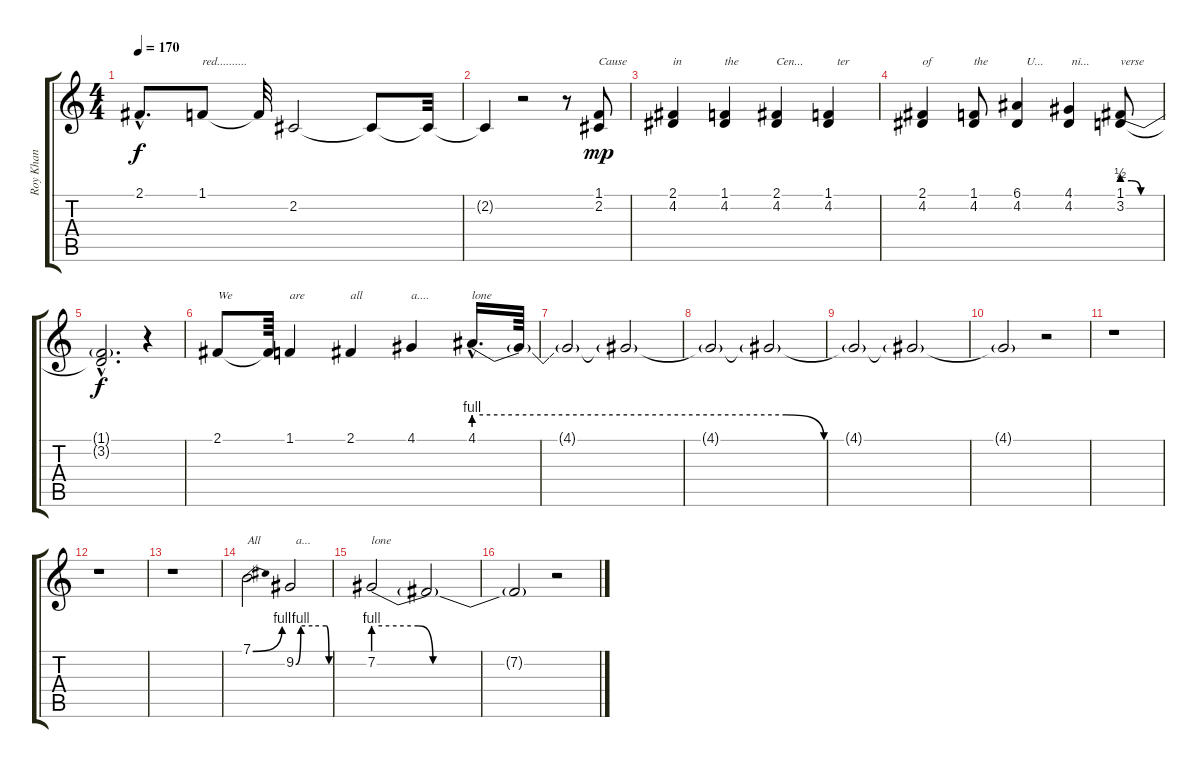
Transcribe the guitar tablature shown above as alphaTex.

\track ("Roy Khan" "Roy Khan") {instrument viola}
\staff {score tabs}
\tuning (E4 B3 G3 D3 A2 E2) {hide}
\ts (4 4)
\tempo 170
\clef g2
\ks c
2.1{hac t}.8{d dy f} 1.1.8{txt "red.........."} 1.1{t}.32 2.2.2 2.2{t}.8 2.2{t}.32 |
2.2{t}.4 r.2 r.8 (1.1 2.2).8{txt "Cause" dy mp} |
(2.1 4.2).4{txt "in"} (1.1 4.2).4{txt "the"} (2.1 4.2).4{txt "Cen..."} (1.1 4.2).4{txt "   ter"} |
(2.1 4.2).4{txt "of"} (1.1 4.2).8{txt "the"} (6.1 4.2).4{txt "   U..."} (4.1 4.2).4{txt " ni..."} (1.1{be (custom 0 2 15 2 30 0 40 0 60 0)} 3.2).8{txt "verse"} |
(1.1{hac t} 3.2{hac t}).2{d dy f} r.4 |
2.1.8{txt "We"} 2.1{t}.64 1.1.4{txt "are"} 2.1.4{txt "all"} 4.1.4{txt "a...."} 4.1{be (custom 0 4 20 4 33 4 37 0 45 0 60 0) hac}.16{d txt "lone"} 4.1{t}.64 |
4.1{t}.2 4.1{t}.2 |
4.1{t}.2 4.1{t}.2 |
4.1{t}.2 4.1{t}.2 |
4.1{t}.2 r.2 |
r.1 |
r.1 |
r.1 |
7.1{be (bend 0 0 60 4)}.2{txt "All"} 9.2{be (custom 0 0 9 4 30 4 55 4 60 0)}.2{txt "  a..."} |
7.2{be (custom 0 4 15 4 20 0 30 0 45 0 60 0)}.2{txt "lone"} 7.2{t}.2 |
7.2{t}.2 r.2
